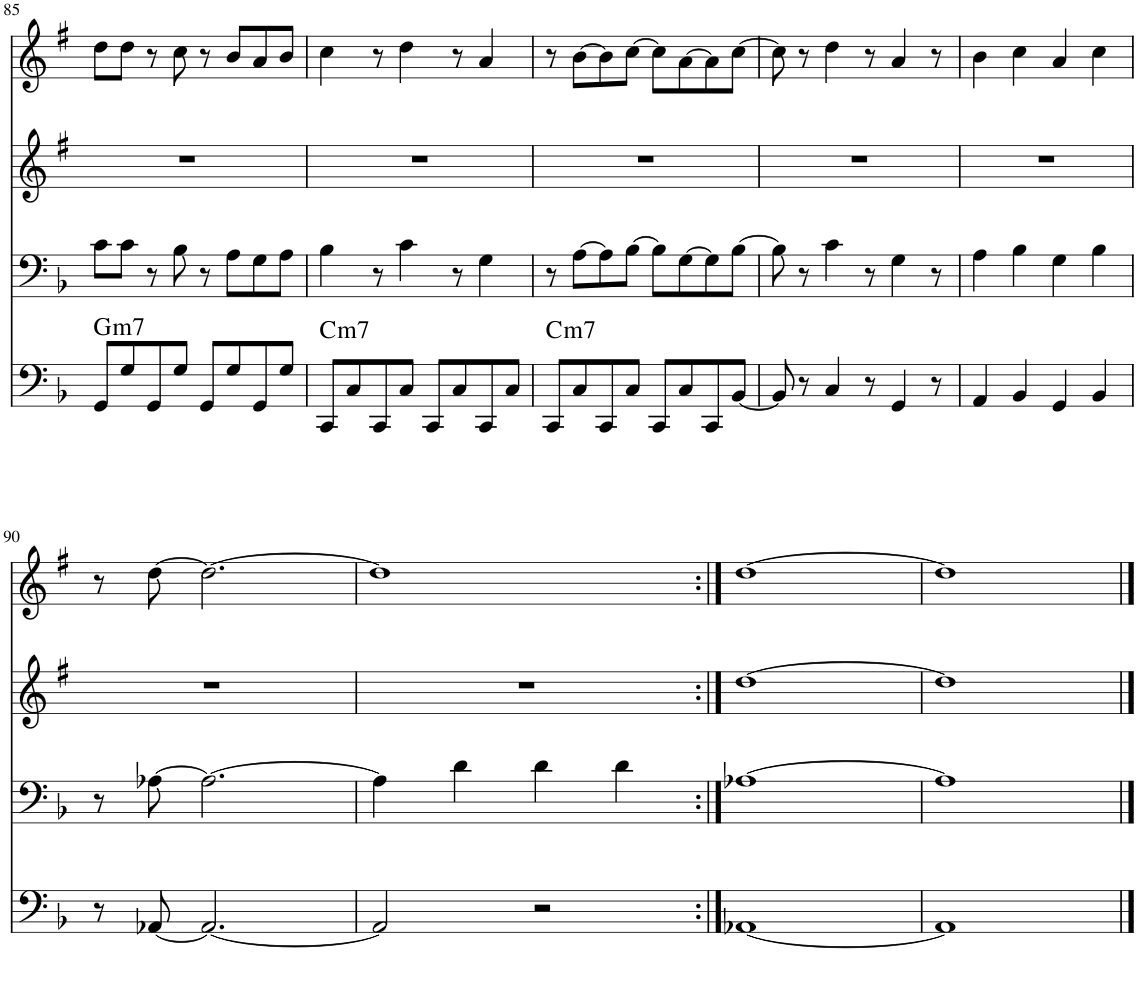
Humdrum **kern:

**kern	**harte	**kern	**kern	**kern
*part3	*part3	*part2	*part1	*part1
*staff4	*	*staff3	*staff2	*staff1
*I"Tuba	*	*I"Trombone	*I"Trompete Bb	*
*I'Tba	*	*I'Trb	*I'Tpt	*
!!LO:PB:g=z
*clefF4	*	*clefF4	*clefG2	*clefG2
*	*	*	*Trd1c2	*Trd1c2
*k[b-]	*	*k[b-]	*k[f#]	*k[f#]
*M4/4	*	*M4/4	*M4/4	*M4/4
=85	=85	=85	=85	=85
!	!LO:H:kt=m7	!	!	!
8GG/L	G:min7	8c\L	1r	8dd\L
8G/	.	8c\J	.	8dd\J
8GG/	.	8r	.	8r
8G/J	.	8B-\	.	8cc\
8GG/L	.	8r	.	8r
8G/	.	8A\L	.	8b/L
8GG/	.	8G\	.	8a/
8G/J	.	8A\J	.	8b/J
=86	=86	=86	=86	=86
!	!LO:H:kt=m7	!	!	!
8CC/L	C:min7	4B-\	1r	4cc\
8C/	.	.	.	.
8CC/	.	8r	.	8r
8C/J	.	4c\	.	4dd\
8CC/L	.	.	.	.
8C/	.	8r	.	8r
8CC/	.	4G\	.	4a/
8C/J	.	.	.	.
=87	=87	=87	=87	=87
!	!LO:H:kt=m7	!	!	!
8CC/L	C:min7	8r	1r	8r
8C/	.	[8A\L	.	[8b\L
8CC/	.	8A\]	.	8b\]
8C/J	.	[8B-\J	.	[8cc\J
8CC/L	.	8B-\L]	.	8cc\L]
8C/	.	[8G\	.	[8a\
8CC/	.	8G\]	.	8a\]
[8BB-/J	.	[8B-\J	.	[8cc\J
=88	=88	=88	=88	=88
8BB-/]	.	8B-\]	1r	8cc\]
8r	.	8r	.	8r
4C/	.	4c\	.	4dd\
8r	.	8r	.	8r
4GG/	.	4G\	.	4a/
8r	.	8r	.	8r
=89	=89	=89	=89	=89
4AA/	.	4A\	1r	4b\
4BB-/	.	4B-\	.	4cc\
4GG/	.	4G\	.	4a/
4BB-/	.	4B-\	.	4cc\
!!LO:LB:g=z
=90	=90	=90	=90	=90
8r	.	8r	1r	8r
[8AA-X/	.	[8A-X\	.	[8dd\
2.AA-/_	.	2.A-\_	.	2.dd\_
=91	=91	=91	=91	=91
2AA-/]	.	4A-\]	1r	1dd]
.	.	4d\	.	.
2r	.	4d\	.	.
.	.	4d\	.	.
=92:|!	=92:|!	=92:|!	=92:|!	=92:|!
[1AA-X	.	[1A-X	[1dd	[1dd
=93	=93	=93	=93	=93
1AA-]	.	1A-]	1dd]	1dd]
==	==	==	==	==
*-	*-	*-	*-	*-
